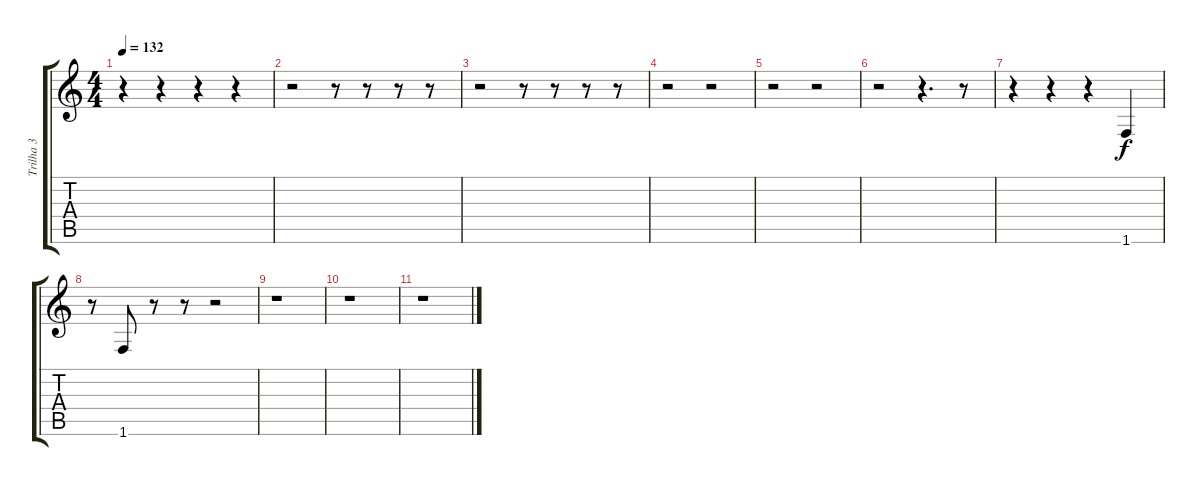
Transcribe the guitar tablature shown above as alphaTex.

\track ("Trilha 3" "Trilha 3") {instrument electricbasspick}
\staff {score tabs}
\tuning (E4 B3 G3 D3 A2 E2) {hide}
\ts (4 4)
\tempo 132
\clef g2
\ks c
r.4{dy f} r.4 r.4 r.4 |
r.2 r.8 r.8 r.8 r.8 |
r.2 r.8 r.8 r.8 r.8 |
r.2 r.2 |
r.2 r.2 |
r.2 r.4{d} r.8 |
r.4 r.4 r.4 1.6.4 |
r.8 1.6.8 r.8 r.8 r.2 |
r.1 |
r.1 |
r.1
